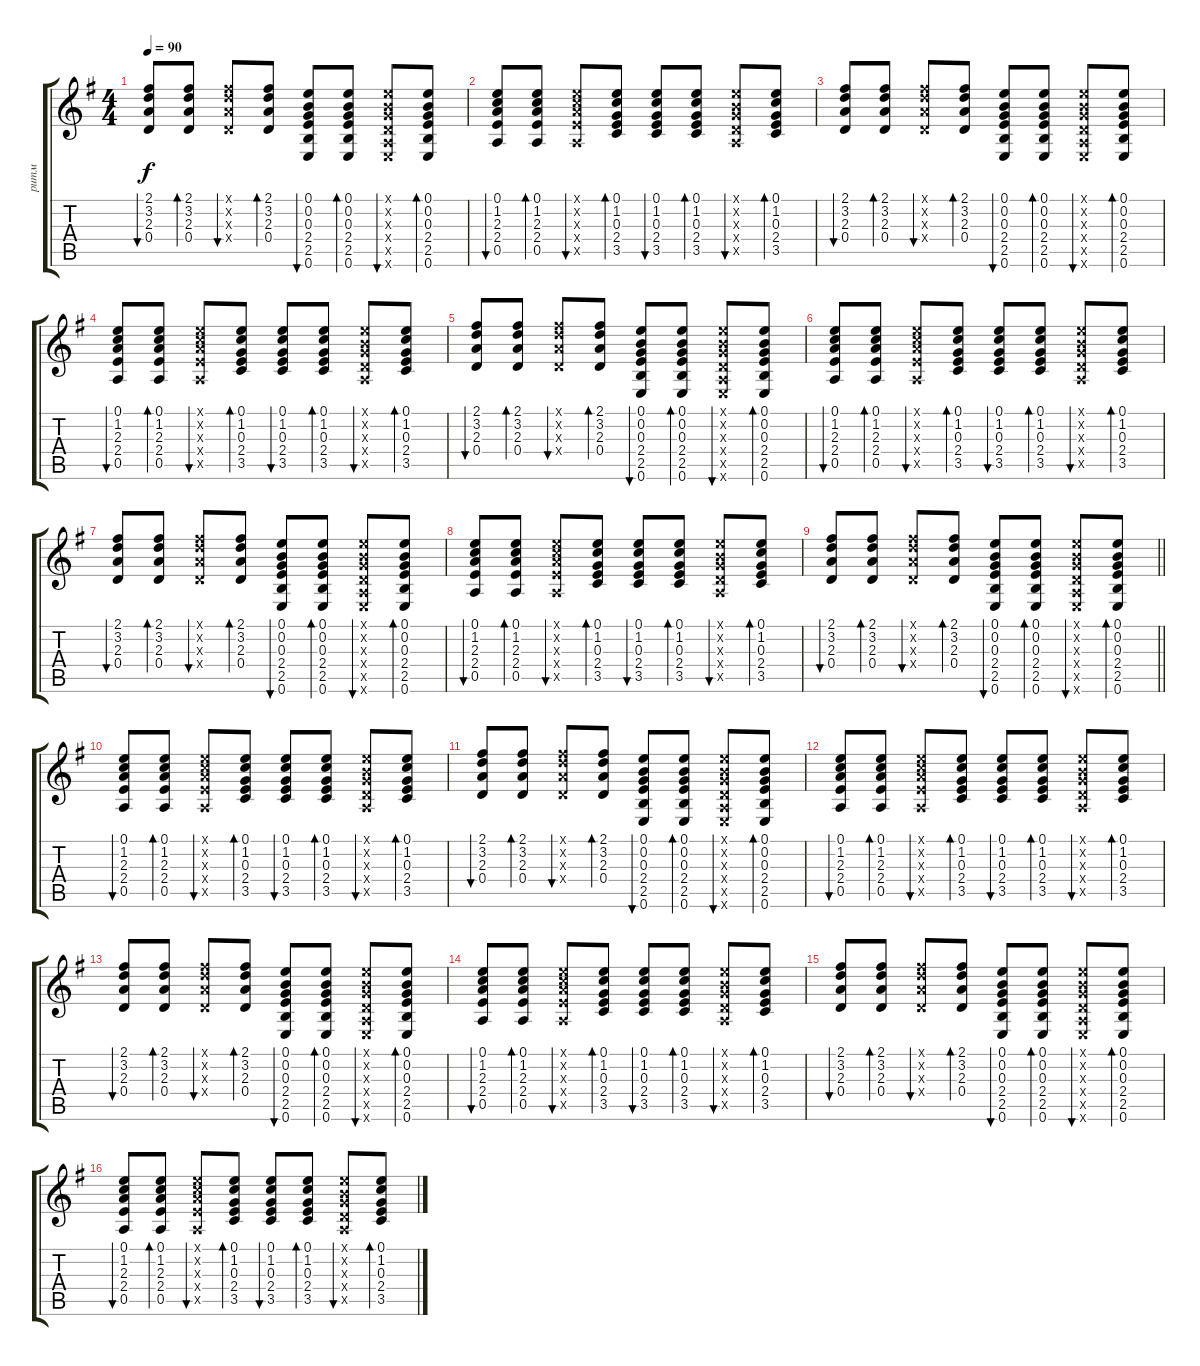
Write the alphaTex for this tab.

\track ("ритм" "ритм") {instrument acousticguitarsteel}
\staff {score tabs}
\tuning (E4 B3 G3 D3 A2 E2) {hide}
\ts (4 4)
\section ("" "")
\tempo 90
\clef g2
\ks eminor
(2.1 3.2 2.3 0.4).8{bu 30 dy f} (2.1 3.2 2.3 0.4).8{bd 30} (2.1{x} 3.2{x} 2.3{x} 0.4{x}).8{bu 30} (2.1 3.2 2.3 0.4).8{bd 30} (0.1 0.2 0.3 2.4 2.5 0.6).8{bu 30} (0.1 0.2 0.3 2.4 2.5 0.6).8{bd 30} (0.1{x} 0.2{x} 0.3{x} 0.4{x} 0.5{x} 0.6{x}).8{bu 30} (0.1 0.2 0.3 2.4 2.5 0.6).8{bd 30} |
(0.1 1.2 2.3 2.4 0.5).8{bu 30} (0.1 1.2 2.3 2.4 0.5).8{bd 30} (0.1{x} 1.2{x} 2.3{x} 2.4{x} 0.5{x}).8{bu 30} (0.1 1.2 0.3 2.4 3.5).8{bd 30} (0.1 1.2 0.3 2.4 3.5).8{bu 30} (0.1 1.2 0.3 2.4 3.5).8{bd 30} (0.1{x} 0.2{x} 0.3{x} 0.4{x} 0.5{x}).8{bu 30} (0.1 1.2 0.3 2.4 3.5).8{bd 30} |
(2.1 3.2 2.3 0.4).8{bu 30} (2.1 3.2 2.3 0.4).8{bd 30} (2.1{x} 3.2{x} 2.3{x} 0.4{x}).8{bu 30} (2.1 3.2 2.3 0.4).8{bd 30} (0.1 0.2 0.3 2.4 2.5 0.6).8{bu 30} (0.1 0.2 0.3 2.4 2.5 0.6).8{bd 30} (0.1{x} 0.2{x} 0.3{x} 0.4{x} 0.5{x} 0.6{x}).8{bu 30} (0.1 0.2 0.3 2.4 2.5 0.6).8{bd 30} |
(0.1 1.2 2.3 2.4 0.5).8{bu 30} (0.1 1.2 2.3 2.4 0.5).8{bd 30} (0.1{x} 1.2{x} 2.3{x} 2.4{x} 0.5{x}).8{bu 30} (0.1 1.2 0.3 2.4 3.5).8{bd 30} (0.1 1.2 0.3 2.4 3.5).8{bu 30} (0.1 1.2 0.3 2.4 3.5).8{bd 30} (0.1{x} 0.2{x} 0.3{x} 0.4{x} 0.5{x}).8{bu 30} (0.1 1.2 0.3 2.4 3.5).8{bd 30} |
(2.1 3.2 2.3 0.4).8{bu 30} (2.1 3.2 2.3 0.4).8{bd 30} (2.1{x} 3.2{x} 2.3{x} 0.4{x}).8{bu 30} (2.1 3.2 2.3 0.4).8{bd 30} (0.1 0.2 0.3 2.4 2.5 0.6).8{bu 30} (0.1 0.2 0.3 2.4 2.5 0.6).8{bd 30} (0.1{x} 0.2{x} 0.3{x} 0.4{x} 0.5{x} 0.6{x}).8{bu 30} (0.1 0.2 0.3 2.4 2.5 0.6).8{bd 30} |
(0.1 1.2 2.3 2.4 0.5).8{bu 30} (0.1 1.2 2.3 2.4 0.5).8{bd 30} (0.1{x} 1.2{x} 2.3{x} 2.4{x} 0.5{x}).8{bu 30} (0.1 1.2 0.3 2.4 3.5).8{bd 30} (0.1 1.2 0.3 2.4 3.5).8{bu 30} (0.1 1.2 0.3 2.4 3.5).8{bd 30} (0.1{x} 0.2{x} 0.3{x} 0.4{x} 0.5{x}).8{bu 30} (0.1 1.2 0.3 2.4 3.5).8{bd 30} |
(2.1 3.2 2.3 0.4).8{bu 30} (2.1 3.2 2.3 0.4).8{bd 30} (2.1{x} 3.2{x} 2.3{x} 0.4{x}).8{bu 30} (2.1 3.2 2.3 0.4).8{bd 30} (0.1 0.2 0.3 2.4 2.5 0.6).8{bu 30} (0.1 0.2 0.3 2.4 2.5 0.6).8{bd 30} (0.1{x} 0.2{x} 0.3{x} 0.4{x} 0.5{x} 0.6{x}).8{bu 30} (0.1 0.2 0.3 2.4 2.5 0.6).8{bd 30} |
(0.1 1.2 2.3 2.4 0.5).8{bu 30} (0.1 1.2 2.3 2.4 0.5).8{bd 30} (0.1{x} 1.2{x} 2.3{x} 2.4{x} 0.5{x}).8{bu 30} (0.1 1.2 0.3 2.4 3.5).8{bd 30} (0.1 1.2 0.3 2.4 3.5).8{bu 30} (0.1 1.2 0.3 2.4 3.5).8{bd 30} (0.1{x} 0.2{x} 0.3{x} 0.4{x} 0.5{x}).8{bu 30} (0.1 1.2 0.3 2.4 3.5).8{bd 30} |
\barLineRight lightlight
(2.1 3.2 2.3 0.4).8{bu 30} (2.1 3.2 2.3 0.4).8{bd 30} (2.1{x} 3.2{x} 2.3{x} 0.4{x}).8{bu 30} (2.1 3.2 2.3 0.4).8{bd 30} (0.1 0.2 0.3 2.4 2.5 0.6).8{bu 30} (0.1 0.2 0.3 2.4 2.5 0.6).8{bd 30} (0.1{x} 0.2{x} 0.3{x} 0.4{x} 0.5{x} 0.6{x}).8{bu 30} (0.1 0.2 0.3 2.4 2.5 0.6).8{bd 30} |
\section ("" "")
(0.1 1.2 2.3 2.4 0.5).8{bu 30} (0.1 1.2 2.3 2.4 0.5).8{bd 30} (0.1{x} 1.2{x} 2.3{x} 2.4{x} 0.5{x}).8{bu 30} (0.1 1.2 0.3 2.4 3.5).8{bd 30} (0.1 1.2 0.3 2.4 3.5).8{bu 30} (0.1 1.2 0.3 2.4 3.5).8{bd 30} (0.1{x} 0.2{x} 0.3{x} 0.4{x} 0.5{x}).8{bu 30} (0.1 1.2 0.3 2.4 3.5).8{bd 30} |
(2.1 3.2 2.3 0.4).8{bu 30} (2.1 3.2 2.3 0.4).8{bd 30} (2.1{x} 3.2{x} 2.3{x} 0.4{x}).8{bu 30} (2.1 3.2 2.3 0.4).8{bd 30} (0.1 0.2 0.3 2.4 2.5 0.6).8{bu 30} (0.1 0.2 0.3 2.4 2.5 0.6).8{bd 30} (0.1{x} 0.2{x} 0.3{x} 0.4{x} 0.5{x} 0.6{x}).8{bu 30} (0.1 0.2 0.3 2.4 2.5 0.6).8{bd 30} |
(0.1 1.2 2.3 2.4 0.5).8{bu 30} (0.1 1.2 2.3 2.4 0.5).8{bd 30} (0.1{x} 1.2{x} 2.3{x} 2.4{x} 0.5{x}).8{bu 30} (0.1 1.2 0.3 2.4 3.5).8{bd 30} (0.1 1.2 0.3 2.4 3.5).8{bu 30} (0.1 1.2 0.3 2.4 3.5).8{bd 30} (0.1{x} 0.2{x} 0.3{x} 0.4{x} 0.5{x}).8{bu 30} (0.1 1.2 0.3 2.4 3.5).8{bd 30} |
(2.1 3.2 2.3 0.4).8{bu 30} (2.1 3.2 2.3 0.4).8{bd 30} (2.1{x} 3.2{x} 2.3{x} 0.4{x}).8{bu 30} (2.1 3.2 2.3 0.4).8{bd 30} (0.1 0.2 0.3 2.4 2.5 0.6).8{bu 30} (0.1 0.2 0.3 2.4 2.5 0.6).8{bd 30} (0.1{x} 0.2{x} 0.3{x} 0.4{x} 0.5{x} 0.6{x}).8{bu 30} (0.1 0.2 0.3 2.4 2.5 0.6).8{bd 30} |
(0.1 1.2 2.3 2.4 0.5).8{bu 30} (0.1 1.2 2.3 2.4 0.5).8{bd 30} (0.1{x} 1.2{x} 2.3{x} 2.4{x} 0.5{x}).8{bu 30} (0.1 1.2 0.3 2.4 3.5).8{bd 30} (0.1 1.2 0.3 2.4 3.5).8{bu 30} (0.1 1.2 0.3 2.4 3.5).8{bd 30} (0.1{x} 0.2{x} 0.3{x} 0.4{x} 0.5{x}).8{bu 30} (0.1 1.2 0.3 2.4 3.5).8{bd 30} |
(2.1 3.2 2.3 0.4).8{bu 30} (2.1 3.2 2.3 0.4).8{bd 30} (2.1{x} 3.2{x} 2.3{x} 0.4{x}).8{bu 30} (2.1 3.2 2.3 0.4).8{bd 30} (0.1 0.2 0.3 2.4 2.5 0.6).8{bu 30} (0.1 0.2 0.3 2.4 2.5 0.6).8{bd 30} (0.1{x} 0.2{x} 0.3{x} 0.4{x} 0.5{x} 0.6{x}).8{bu 30} (0.1 0.2 0.3 2.4 2.5 0.6).8{bd 30} |
(0.1 1.2 2.3 2.4 0.5).8{bu 30} (0.1 1.2 2.3 2.4 0.5).8{bd 30} (0.1{x} 1.2{x} 2.3{x} 2.4{x} 0.5{x}).8{bu 30} (0.1 1.2 0.3 2.4 3.5).8{bd 30} (0.1 1.2 0.3 2.4 3.5).8{bu 30} (0.1 1.2 0.3 2.4 3.5).8{bd 30} (0.1{x} 0.2{x} 0.3{x} 0.4{x} 0.5{x}).8{bu 30} (0.1 1.2 0.3 2.4 3.5).8{bd 30}
